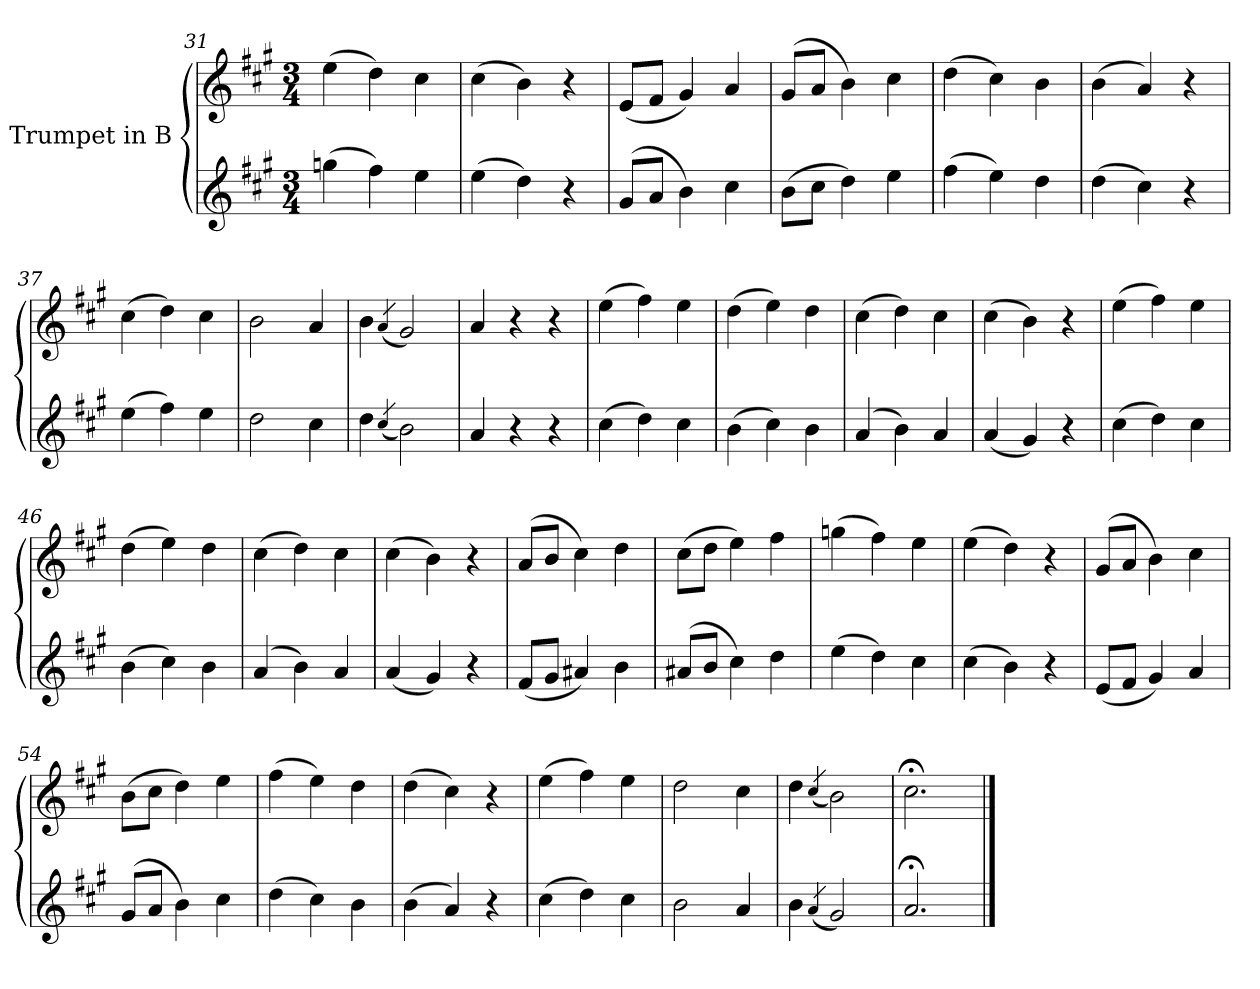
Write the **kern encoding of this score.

**kern	**kern
*part2	*part1
*staff2	*staff1
*I"Trumpet in Bb 2	*I"Trumpet in Bb 1
*clefG2	*clefG2
*ITrd1c2	*ITrd1c2
*k[f#]	*k[f#]
*G:	*G:
*M3/4	*M3/4
=31	=31
(>4ffn\	(>4dd\
4ee\)	4cc\)
4dd\	4b\
=32	=32
(>4dd\	(>4b\
4cc\)	4a\)
4r	4r
=33	=33
(>8f#/L	(<8d/L
8g/J	8e/J
4a\)	4f#/)
4b\	4g/
!!LO:LB:g=z
=34	=34
(>8a\L	(>8f#/L
8b\J	8g/J
4cc\)	4a\)
4dd\	4b\
=35	=35
(>4ee\	(>4cc\
4dd\)	4b\)
4cc\	4a\
=36	=36
(>4cc\	(>4a\
4b\)	4g/)
4r	4r
=37	=37
(>4dd\	(>4b\
4ee\)	4cc\)
4dd\	4b\
=38	=38
2cc\	2a\
4b\	4g/
=39	=39
4cc\	4a\
(<4qb/	(<4qg/
2a\)	2f#/)
=40	=40
4g/	4g/
4r	4r
4r	4r
!!LO:LB:g=z
=41	=41
(>4b\	(>4dd\
4cc\)	4ee\)
4b\	4dd\
=42	=42
(>4a\	(>4cc\
4b\)	4dd\)
4a\	4cc\
=43	=43
(4g/	(>4b\
4a\)	4cc\)
4g/	4b\
=44	=44
(<4g/	(>4b\
4f#/)	4a\)
4r	4r
=45	=45
(>4b\	(>4dd\
4cc\)	4ee\)
4b\	4dd\
=46	=46
(>4a\	(>4cc\
4b\)	4dd\)
4a\	4cc\
=47	=47
(4g/	(>4b\
4a\)	4cc\)
4g/	4b\
!!LO:LB:g=z
=48	=48
(<4g/	(>4b\
4f#/)	4a\)
4r	4r
=49	=49
(<8e/L	(>8g/L
8f#/J	8a/J
4g#X/)	4b\)
4a\	4cc\
=50	=50
(>8g#X/L	(>8b\L
8a/J	8cc\J
4b\)	4dd\)
4cc\	4ee\
=51	=51
(>4dd\	(>4ffn\
4cc\)	4ee\)
4b\	4dd\
=52	=52
(>4b\	(>4dd\
4a\)	4cc\)
4r	4r
=53	=53
(<8d/L	(>8f#/L
8e/J	8g/J
4f#/)	4a\)
4g/	4b\
!!LO:LB:g=z
=54	=54
(>8f#/L	(>8a\L
8g/J	8b\J
4a\)	4cc\)
4b\	4dd\
=55	=55
(>4cc\	(>4ee\
4b\)	4dd\)
4a\	4cc\
=56	=56
(>4a\	(>4cc\
4g/)	4b\)
4r	4r
=57	=57
(>4b\	(>4dd\
4cc\)	4ee\)
4b\	4dd\
=58	=58
2a\	2cc\
4g/	4b\
=59	=59
4a\	4cc\
(<4qg/	(<4qb/
2f#/)	2a\)
=60	=60
2.g;</	2.b;<\
==	==
*-	*-
